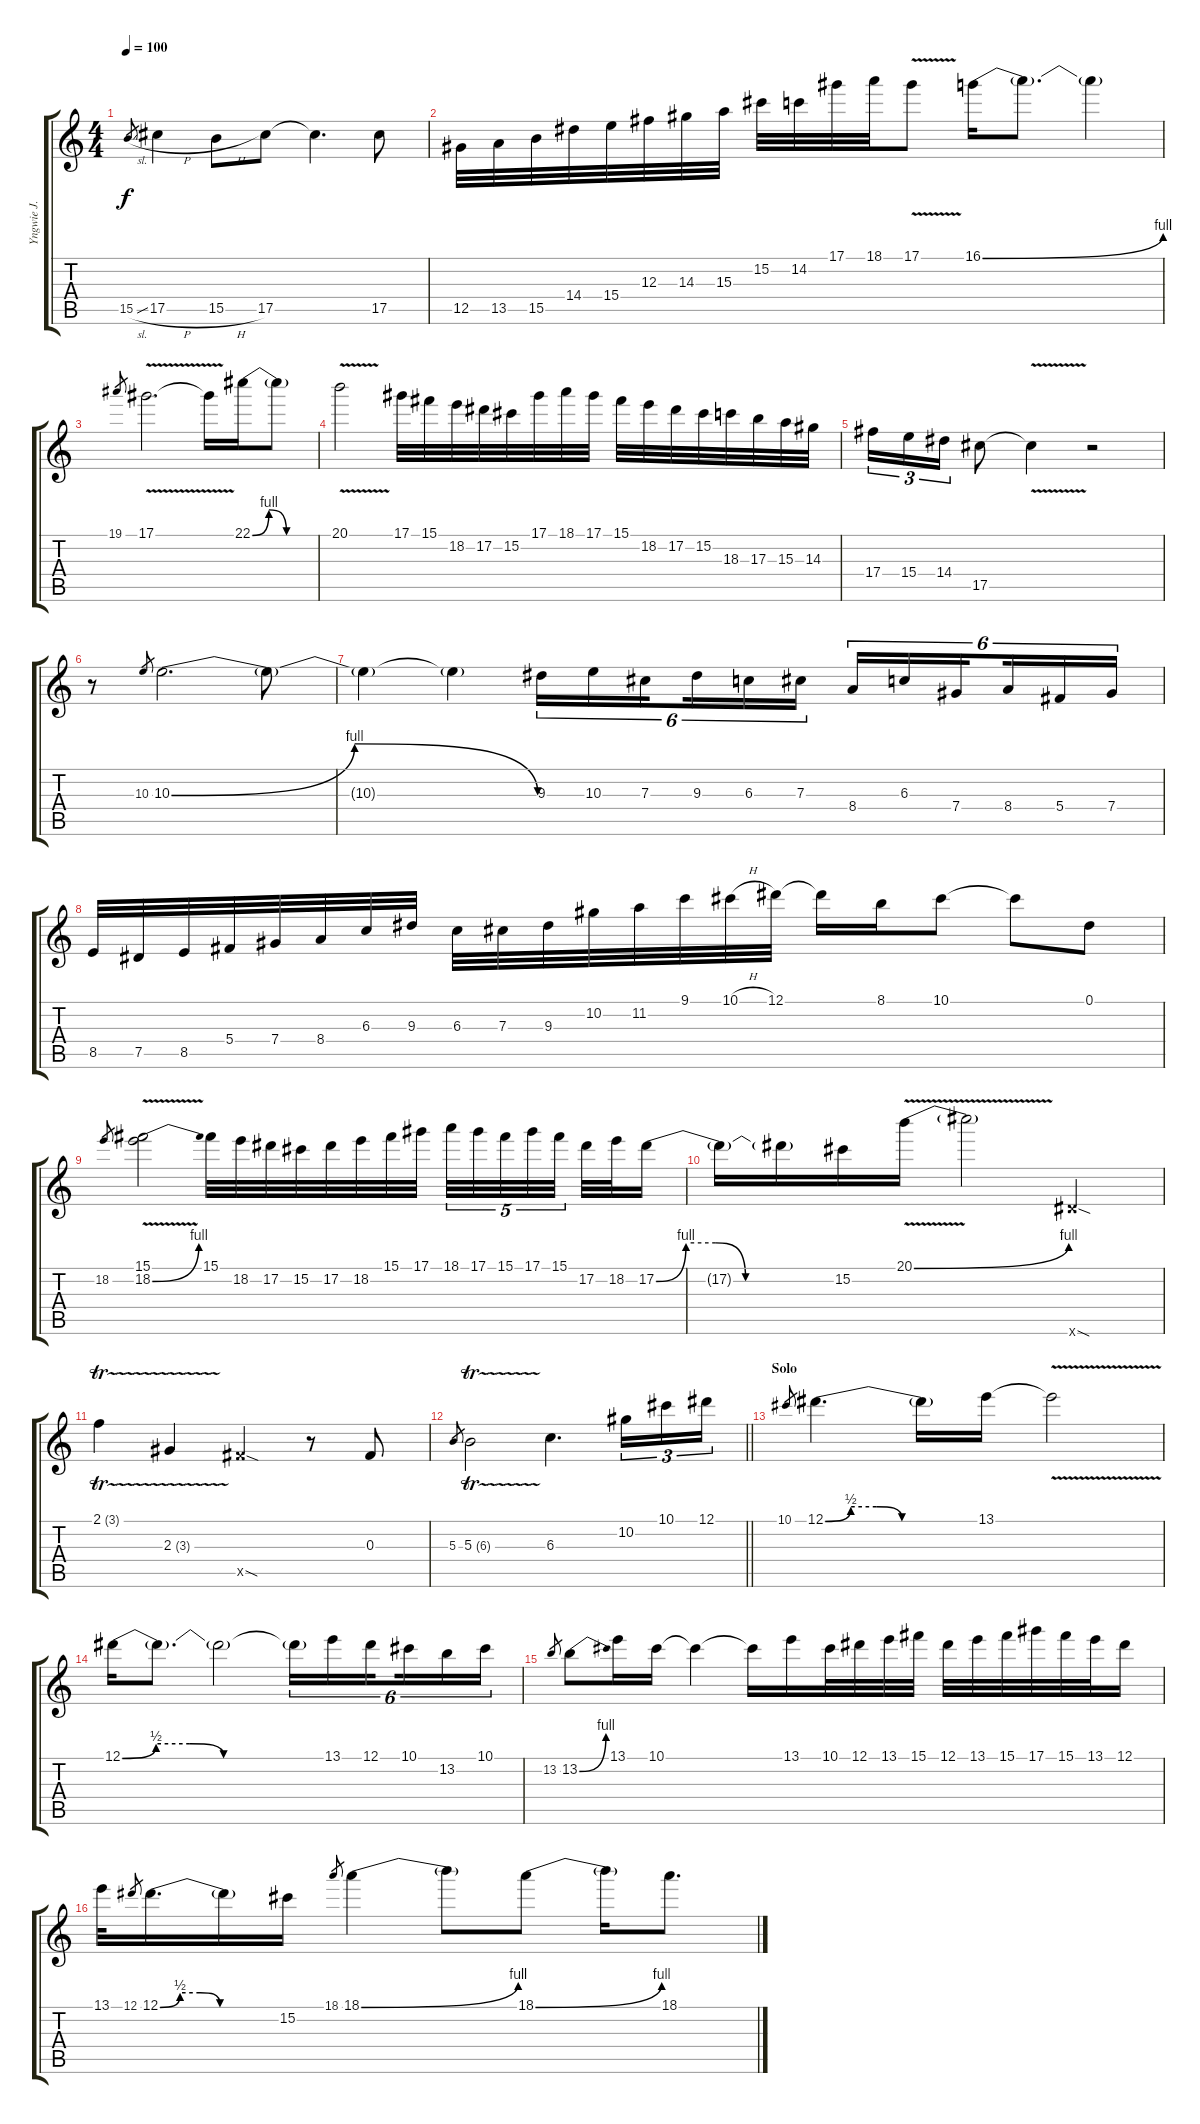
\track ("Yngwie J. Malmsteen" "Yngwie J. ") {instrument overdrivenguitar}
\staff {score tabs}
\tuning (Eb4 Bb3 Gb3 Db3 Ab2 Eb2) {hide}
\ts (4 4)
\tempo 100
\clef g2
\ks c
15.5{sl}.8{gr dy f} 17.5{h}.4 15.5{h}.8 17.5.8 17.5{t}.4{d} 17.5.8 |
12.5.32 13.5.32 15.5.32 14.4.32 15.4.32 12.3.32 14.3.32 15.3.32 15.2.32 14.2.32 17.1.32 18.1.32 17.1{v}.8 16.1{be (bend 0 0 60 4)}.16 16.1{t}.8{d} 16.1{t}.4 |
19.1.8{gr} 17.1{v}.2{d} 17.1{t}.16 22.1{be (custom 0 0 15 4 31 0 60 0)}.16 22.1{t}.8 |
20.1{v}.2 17.1.32 15.1.32 18.2.32 17.2.32 15.2.32 17.1.32 18.1.32 17.1.32 15.1.32 18.2.32 17.2.32 15.2.32 18.3.32 17.3.32 15.3.32 14.3.32 |
17.4.16{tu (3 2)} 15.4.16{tu (3 2)} 14.4.16{tu (3 2)} 17.5.8 17.5{v t}.4 r.2 |
r.8 10.3.8{gr} 10.3{be (bendrelease 0 0 15 4 45 4 60 0)}.2{d} 10.3{t}.8 |
10.3{t}.4 10.3{t}.4 9.3.16{tu (6 4)} 10.3.16{tu (6 4)} 7.3.16{tu (6 4) beam splitsecondary} 9.3.16{tu (6 4)} 6.3.16{tu (6 4)} 7.3.16{tu (6 4)} 8.4.16{tu (6 4)} 6.3.16{tu (6 4)} 7.4.16{tu (6 4) beam splitsecondary} 8.4.16{tu (6 4)} 5.4.16{tu (6 4)} 7.4.16{tu (6 4)} |
8.5.32 7.5.32 8.5.32 5.4.32 7.4.32 8.4.32 6.3.32 9.3.32 6.3.32 7.3.32 9.3.32 10.2.32 11.2.32 9.1.32 10.1{h}.32 12.1.32 12.1{t}.16 8.1.16 10.1.8 10.1{t}.8 0.1.8 |
18.2.8{gr} (15.1{v} 18.2{be (bend 0 0 60 4)}).2 15.1.32 18.2.32 17.2.32 15.2.32 17.2.32 18.2.32 15.1.32 17.1.32 18.1.32{tu (5 4)} 17.1.32{tu (5 4)} 15.1.32{tu (5 4)} 17.1.32{tu (5 4)} 15.1.32{tu (5 4) beam splitsecondary} 17.2.32 18.2.32 17.2{be (custom 0 0 10 4 20 4 30 0 60 0)}.16 |
17.2{t}.16 17.2{t}.16 15.2.16 20.1{be (bend 0 0 60 4) v}.16 20.1{t}.2 12.6{sod x}.4 |
2.1{tr (3 32)}.4 2.3{tr (3 32)}.4 10.5{sod x}.4 r.8 0.3.8 |
\barLineRight lightlight
5.3.8{gr} 5.3{tr (6 32)}.2 6.3.4{d} 10.2.16{tu (3 2)} 10.1.16{tu (3 2)} 12.1.16{tu (3 2)} |
\section ("" "Solo")
10.1.8{gr} 12.1{be (custom 0 0 10 2 20 2 30 0 60 0)}.4{d} 12.1{t}.16 13.1.16 13.1{v t}.2 |
12.1{be (custom 0 0 10 2 20 2 30 0 60 0)}.16 12.1{t}.8{d} 12.1{t}.2 12.1{t}.16{tu (6 4)} 13.1.16{tu (6 4)} 12.1.16{tu (6 4) beam splitsecondary} 10.1.16{tu (6 4)} 13.2.16{tu (6 4)} 10.1.16{tu (6 4)} |
13.2.8{gr} 13.2{be (bend 0 0 60 4)}.8 13.1.16 10.1.16 10.1{t}.4 10.1{t}.16 13.1.16 10.1.32 12.1.32 13.1.32 15.1.32 12.1.32 13.1.32 15.1.32 17.1.32 15.1.32 13.1.32 12.1.16 |
13.1.32 12.1.8{gr} 12.1{be (custom 0 0 10 2 20 2 30 0 60 0)}.16{d} 12.1{t}.16 15.2.16 18.1.8{gr} 18.1{be (bend 0 0 60 4)}.4 18.1{t}.8 18.1{be (bend 0 0 60 4)}.8 18.1{t}.16 18.1.8{d}
